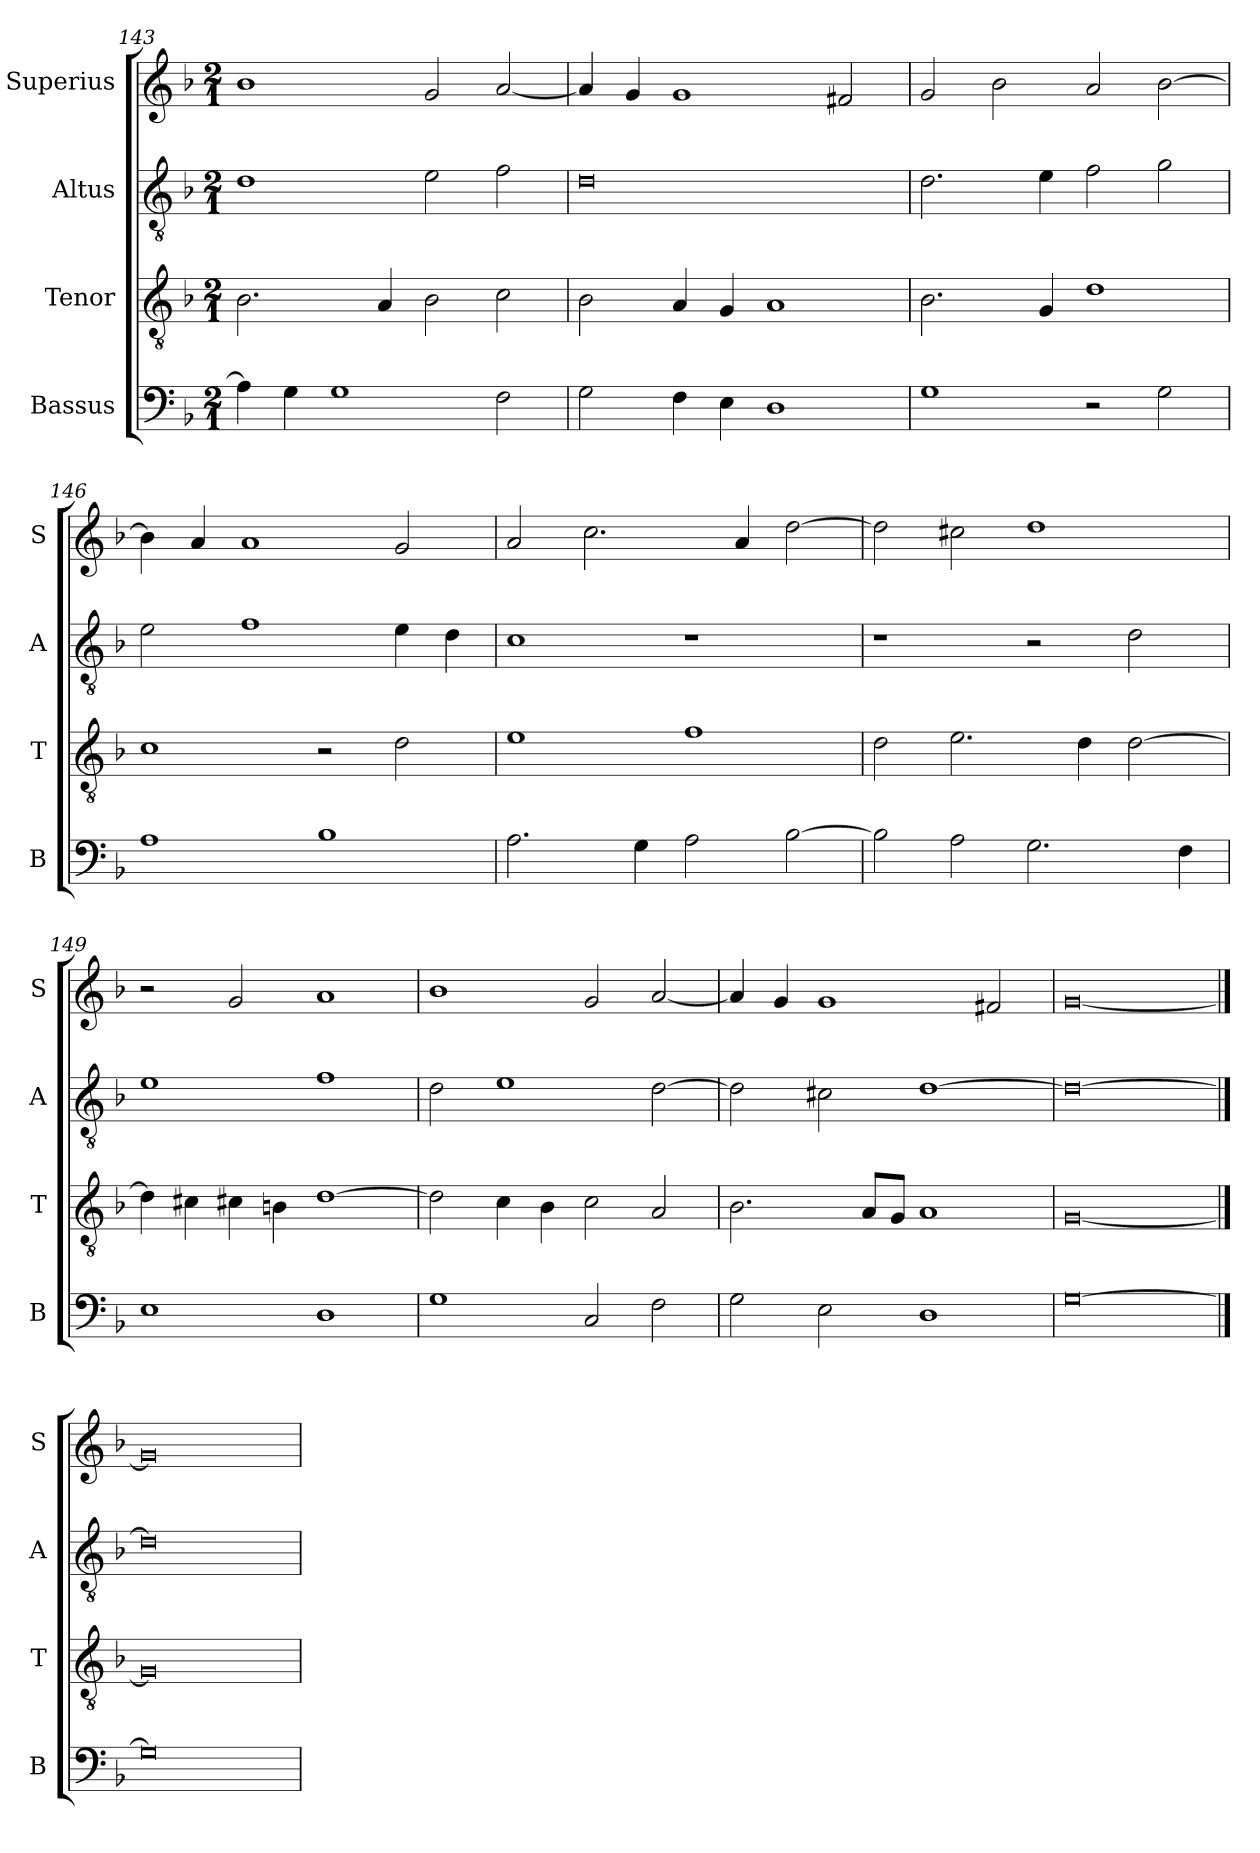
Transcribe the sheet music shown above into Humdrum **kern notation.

**kern	**kern	**kern	**kern
*part4	*part3	*part2	*part1
*staff4	*staff3	*staff2	*staff1
*I"Bassus	*I"Tenor	*I"Altus	*I"Superius
*I'B	*I'T	*I'A	*I'S
*clefF4	*clefGv2	*clefGv2	*clefG2
*k[b-]	*k[b-]	*k[b-]	*k[b-]
*F:	*F:	*F:	*F:
*M2/1	*M2/1	*M2/1	*M2/1
=143	=143	=143	=143
4A]	2.B-	1d	1b-
4G	.	.	.
1G	.	.	.
.	4A	.	.
.	2B-	2e	2g
2F	2c	2f	[2a
=144	=144	=144	=144
2G	2B-	0d	4a]
.	.	.	4g
4F	4A	.	1g
4E	4G	.	.
1D	1A	.	.
.	.	.	2f#X
=145	=145	=145	=145
1G	2.B-	2.d	2g
.	.	.	2b-
.	4G	4e	.
2r	1d	2f	2a
2G	.	2g	[2b-
=146	=146	=146	=146
1A	1c	2e	4b-]
.	.	.	4a
.	.	1f	1a
1B-	2r	.	.
.	2d	4e	2g
.	.	4d	.
=147	=147	=147	=147
2.A	1e	1c	2a
.	.	.	2.cc
4G	.	.	.
2A	1f	1r	.
.	.	.	4a
[2B-	.	.	[2dd
=148	=148	=148	=148
2B-]	2d	1r	2dd]
2A	2.e	.	2cc#X
2.G	.	2r	1dd
.	4d	.	.
.	[2d	2d	.
4F	.	.	.
=149	=149	=149	=149
1E	4d]	1e	2r
.	4c#X	.	.
.	4c#X	.	2g
.	4Bn	.	.
1D	[1d	1f	1a
=150	=150	=150	=150
1G	2d]	2d	1b-
.	4c	1e	.
.	4B-	.	.
2C	2c	.	2g
2F	2A	[2d	[2a
=151	=151	=151	=151
2G	2.B-	2d]	4a]
.	.	.	4g
2E	.	2c#X	1g
.	8AL	.	.
.	8GJ	.	.
1D	1A	[1d	.
.	.	.	2f#X
=152	=152	=152	=152
[0G	[0G	0d_	[0g
==153	==153	==153	==153
0G]	0G]	0d]	0g]
=	=	=	=
*-	*-	*-	*-
